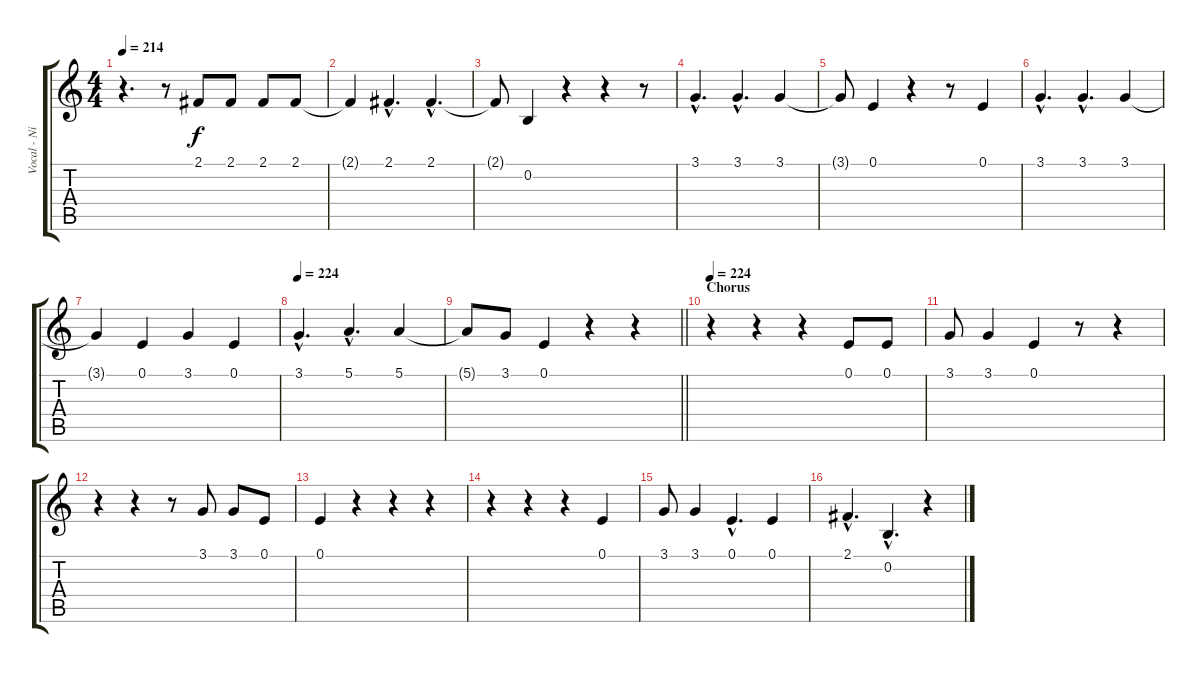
\track ("Vocal - Nikola" "Vocal - Ni") {instrument flute}
\staff {score tabs}
\tuning (E4 B3 G3 D3 A2 E2) {hide}
\ts (4 4)
\tempo 214
\clef g2
\ks c
r.4{d dy f} r.8 2.1.8 2.1.8 2.1.8 2.1.8 |
2.1{t}.4 2.1{hac}.4{d} 2.1{hac}.4{d} |
2.1{t}.8 0.2.4 r.4 r.4 r.8 |
3.1{hac}.4{d} 3.1{hac}.4{d} 3.1.4 |
3.1{t}.8 0.1.4 r.4 r.8 0.1.4 |
3.1{hac}.4{d} 3.1{hac}.4{d} 3.1.4 |
3.1{t}.4 0.1.4 3.1.4 0.1.4 |
\tempo 224
3.1{hac}.4{d} 5.1{hac}.4{d} 5.1.4 |
\barLineRight lightlight
5.1{t}.8 3.1.8 0.1.4 r.4 r.4 |
\section ("" "Chorus")
\tempo 224
r.4 r.4 r.4 0.1.8 0.1.8 |
3.1.8 3.1.4 0.1.4 r.8 r.4 |
r.4 r.4 r.8 3.1.8 3.1.8 0.1.8 |
0.1.4 r.4 r.4 r.4 |
r.4 r.4 r.4 0.1.4 |
3.1.8 3.1.4 0.1{hac}.4{d} 0.1.4 |
2.1{hac}.4{d} 0.2{hac}.4{d} r.4
